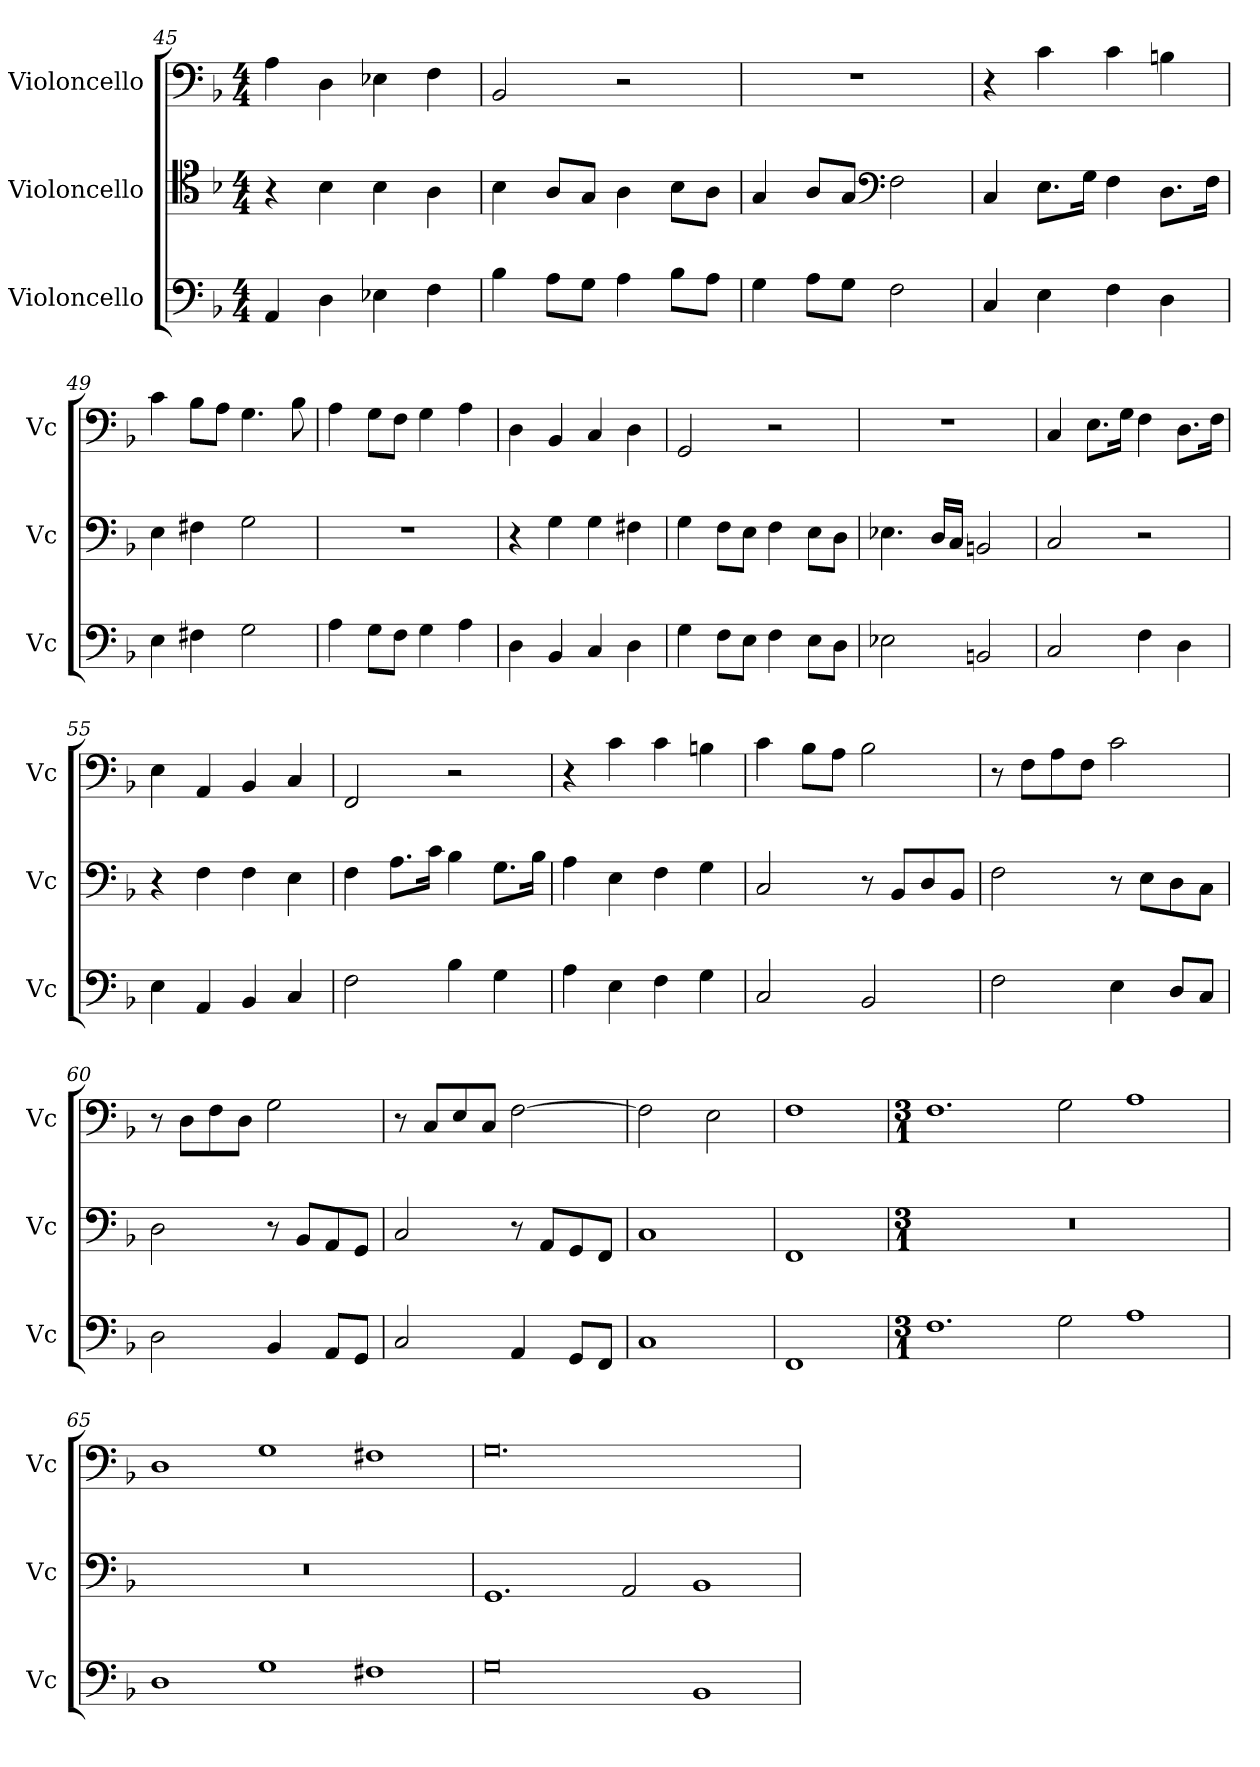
**kern	**kern	**kern
*part3	*part2	*part1
*staff3	*staff2	*staff1
*I"Violoncello	*I"Violoncello	*I"Violoncello
*I'Vc	*I'Vc	*I'Vc
*clefF4	*clefC4	*clefF4
*k[b-]	*k[b-]	*k[b-]
*M4/4	*M4/4	*M4/4
=45	=45	=45
4AA/	4r	4A\
4D\	4B-\	4D\
4E-X\	4B-\	4E-X\
4F\	4A\	4F\
=46	=46	=46
4B-\	4B-\	2BB-/
8A\L	8A/L	.
8G\J	8G/J	.
4A\	4A\	2r
8B-\L	8B-\L	.
8A\J	8A\J	.
=47	=47	=47
4G\	4G/	1r
8A\L	8A/L	.
8G\J	8G/J	.
*	*clefF4	*
2F\	2F\	.
=48	=48	=48
4C/	4C/	4r
4E\	8.E\L	4c\
.	16G\Jk	.
4F\	4F\	4c\
4D\	8.D\L	4Bn\
.	16F\Jk	.
=49	=49	=49
4E\	4E\	4c\
4F#X\	4F#X\	8B-\L
.	.	8A\J
2G\	2G\	4.G\
.	.	8B-\
=50	=50	=50
4A\	1r	4A\
8G\L	.	8G\L
8F\J	.	8F\J
4G\	.	4G\
4A\	.	4A\
=51	=51	=51
4D\	4r	4D\
4BB-/	4G\	4BB-/
4C/	4G\	4C/
4D\	4F#X\	4D\
=52	=52	=52
4G\	4G\	2GG/
8F\L	8F\L	.
8E\J	8E\J	.
4F\	4F\	2r
8E\L	8E\L	.
8D\J	8D\J	.
=53	=53	=53
2E-X\	4.E-X\	1r
.	16D/LL	.
.	16C/JJ	.
2BBn/	2BBn/	.
=54	=54	=54
2C/	2C/	4C/
.	.	8.E\L
.	.	16G\Jk
4F\	2r	4F\
4D\	.	8.D\L
.	.	16F\Jk
=55	=55	=55
4E\	4r	4E\
4AA/	4F\	4AA/
4BB-/	4F\	4BB-/
4C/	4E\	4C/
=56	=56	=56
2F\	4F\	2FF/
.	8.A\L	.
.	16c\Jk	.
4B-\	4B-\	2r
4G\	8.G\L	.
.	16B-\Jk	.
=57	=57	=57
4A\	4A\	4r
4E\	4E\	4c\
4F\	4F\	4c\
4G\	4G\	4Bn\
=58	=58	=58
2C/	2C/	4c\
.	.	8B-\L
.	.	8A\J
2BB-/	8r	2B-\
.	8BB-/L	.
.	8D/	.
.	8BB-/J	.
=59	=59	=59
2F\	2F\	8r
.	.	8F\L
.	.	8A\
.	.	8F\J
4E\	8r	2c\
.	8E\L	.
8D/L	8D\	.
8C/J	8C\J	.
=60	=60	=60
2D\	2D\	8r
.	.	8D\L
.	.	8F\
.	.	8D\J
4BB-/	8r	2G\
.	8BB-/L	.
8AA/L	8AA/	.
8GG/J	8GG/J	.
=61	=61	=61
2C/	2C/	8r
.	.	8C/L
.	.	8E/
.	.	8C/J
4AA/	8r	[2F\
.	8AA/L	.
8GG/L	8GG/	.
8FF/J	8FF/J	.
=62	=62	=62
1C	1C	2F\]
.	.	2E\
=63	=63	=63
1FF	1FF	1F
=64	=64	=64
*M3/1	*M3/1	*M3/1
1.F	0.r	1.F
2G\	.	2G\
1A	.	1A
=65	=65	=65
1D	0.r	1D
1G	.	1G
1F#X	.	1F#X
=66	=66	=66
0G	1.GG	0.G
.	2AA/	.
1BB-	1BB-	.
=	=	=
*-	*-	*-
